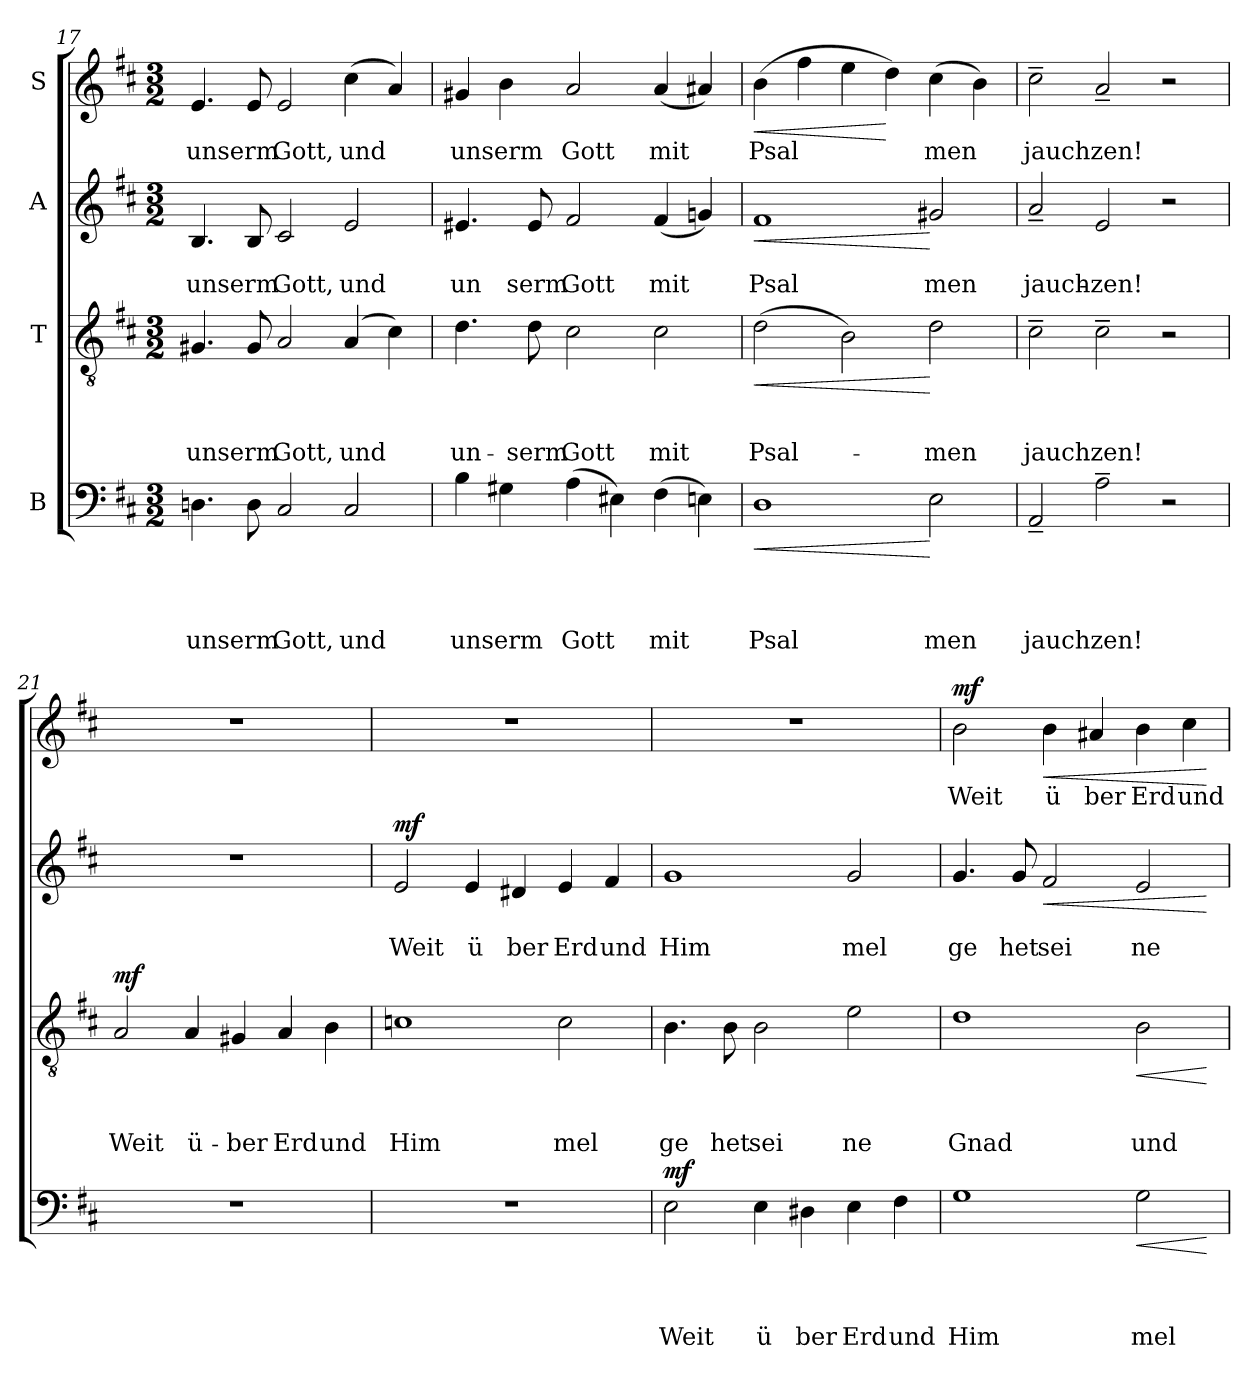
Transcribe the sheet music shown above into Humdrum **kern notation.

**kern	**text	**text	**text	**text	**dynam	**kern	**text	**text	**text	**dynam	**kern	**text	**text	**dynam	**kern	**text	**dynam
*part4	*part4	*part4	*part4	*part4	*part4	*part3	*part3	*part3	*part3	*part3	*part2	*part2	*part2	*part2	*part1	*part1	*part1
*staff4	*staff4	*staff4	*staff4	*staff4	*staff4	*staff3	*staff3	*staff3	*staff3	*staff3	*staff2	*staff2	*staff2	*staff2	*staff1	*staff1	*staff1
*I"B	*	*	*	*	*	*I"T	*	*	*	*	*I"A	*	*	*	*I"S	*	*
*clefF4	*	*	*	*	*	*clefGv2	*	*	*	*	*clefG2	*	*	*	*clefG2	*	*
*k[f#c#]	*	*	*	*	*	*k[f#c#]	*	*	*	*	*k[f#c#]	*	*	*	*k[f#c#]	*	*
*D:	*	*	*	*	*	*D:	*	*	*	*	*D:	*	*	*	*D:	*	*
*M3/2	*	*	*	*	*	*M3/2	*	*	*	*	*M3/2	*	*	*	*M3/2	*	*
=17	=17	=17	=17	=17	=17	=17	=17	=17	=17	=17	=17	=17	=17	=17	=17	=17	=17
!	!	!	!	!LO:LY:b	!	!	!	!	!LO:LY:b	!	!	!	!LO:LY:b	!	!	!LO:LY:b	!
4.Dn\	.	.	.	unserm	.	4.G#X/	.	.	unserm	.	4.B/	.	unserm	.	4.e/	unserm	.
8D\	.	.	.	.	.	8G#/	.	.	.	.	8B/	.	.	.	8e/	.	.
!	!	!	!	!LO:LY:b	!	!	!	!	!LO:LY:b	!	!	!	!LO:LY:b	!	!	!LO:LY:b	!
2C#/	.	.	.	Gott,	.	2A/	.	.	Gott,	.	2c#/	.	Gott,	.	2e/	Gott,	.
!	!	!	!	!LO:LY:b	!	!	!	!	!LO:LY:b	!	!	!	!LO:LY:b	!	!	!LO:LY:b	!
2C#/	.	.	.	und	.	(4A/	.	.	und	.	2e/	.	und	.	(>4cc#\	und	.
.	.	.	.	.	.	4c#\)	.	.	.	.	.	.	.	.	4a/)	.	.
!!LO:PB:g=z
=18	=18	=18	=18	=18	=18	=18	=18	=18	=18	=18	=18	=18	=18	=18	=18	=18	=18
!	!	!	!	!LO:LY:b	!	!	!	!	!LO:LY:b	!	!	!	!LO:LY:b	!	!	!LO:LY:b	!
4B\	.	.	.	unserm	.	4.d\	.	.	un-	.	4.e#X/	.	un	.	4g#X/	unserm	.
4G#X\	.	.	.	.	.	.	.	.	.	.	.	.	.	.	4b\	.	.
!	!	!	!	!	!	!	!	!	!LO:LY:b	!	!	!	!LO:LY:b	!	!	!	!
.	.	.	.	.	.	8d\	.	.	-serm	.	8e#/	.	serm	.	.	.	.
!	!	!	!	!LO:LY:b	!	!	!	!	!LO:LY:b	!	!	!	!LO:LY:b	!	!	!LO:LY:b	!
(>4A\	.	.	.	Gott	.	2c#\	.	.	Gott	.	2f#/	.	Gott	.	2a/	Gott	.
4E#X\)	.	.	.	.	.	.	.	.	.	.	.	.	.	.	.	.	.
!	!	!	!	!LO:LY:b	!	!	!	!	!LO:LY:b	!	!	!	!LO:LY:b	!	!	!LO:LY:b	!
(>4F#\	.	.	.	mit	.	2c#\	.	.	mit	.	(<4f#/	.	mit	.	(<4a/	mit	.
4En\)	.	.	.	.	.	.	.	.	.	.	4gn/)	.	.	.	4a#X/)	.	.
=19	=19	=19	=19	=19	=19	=19	=19	=19	=19	=19	=19	=19	=19	=19	=19	=19	=19
!	!	!	!	!LO:LY:b	!LO:HP:b	!	!	!	!LO:LY:b	!LO:HP:b	!	!	!LO:LY:b	!LO:HP:b	!	!LO:LY:b	!LO:HP:b
1D	.	.	.	Psal	<	(>2d\	.	.	Psal-	<	1f#	.	Psal	<	(>4b\	Psal	<
.	.	.	.	.	.	.	.	.	.	.	.	.	.	.	4ff#\	.	.
.	.	.	.	.	.	2B\)	.	.	.	.	.	.	.	.	4ee\	.	.
.	.	.	.	.	.	.	.	.	.	.	.	.	.	.	4dd\)	.	[
!	!	!	!	!LO:LY:b	!	!	!	!	!LO:LY:b	!	!	!	!LO:LY:b	!	!	!LO:LY:b	!
2E\	.	.	.	men	[	2d\	.	.	-men	[	2g#X/	.	men	[	(>4cc#\	men	.
.	.	.	.	.	.	.	.	.	.	.	.	.	.	.	4b\)	.	.
=20	=20	=20	=20	=20	=20	=20	=20	=20	=20	=20	=20	=20	=20	=20	=20	=20	=20
!	!	!	!	!LO:LY:b	!	!	!	!	!LO:LY:b	!	!	!	!LO:LY:b	!	!	!LO:LY:b	!
2AA~</	.	.	.	jauch	.	2c#~>\	.	.	jauch	.	2a~</	.	jauch-	.	2cc#~>\	jauch	.
!	!	!	!	!LO:LY:b	!	!	!	!	!LO:LY:b	!	!	!	!LO:LY:b	!	!	!LO:LY:b	!
2A~>\	.	.	.	zen!	.	2c#~>\	.	.	zen!	.	2e/	.	-zen!	.	2a~</	zen!	.
2r	.	.	.	.	.	2r	.	.	.	.	2r	.	.	.	2r	.	.
=21	=21	=21	=21	=21	=21	=21	=21	=21	=21	=21	=21	=21	=21	=21	=21	=21	=21
!LO:N:vis=1	!	!	!	!	!	!	!	!	!LO:LY:b	!LO:DY:a	!LO:N:vis=1	!	!	!	!LO:N:vis=1	!	!
1.r	.	.	.	.	.	2A/	.	.	Weit	mf	1.r	.	.	.	1.r	.	.
!	!	!	!	!	!	!	!	!	!LO:LY:b	!	!	!	!	!	!	!	!
.	.	.	.	.	.	4A/	.	.	ü-	.	.	.	.	.	.	.	.
!	!	!	!	!	!	!	!	!	!LO:LY:b	!	!	!	!	!	!	!	!
.	.	.	.	.	.	4G#X/	.	.	-ber	.	.	.	.	.	.	.	.
!	!	!	!	!	!	!	!	!	!LO:LY:b	!	!	!	!	!	!	!	!
.	.	.	.	.	.	4A/	.	.	Erd	.	.	.	.	.	.	.	.
!	!	!	!	!	!	!	!	!	!LO:LY:b	!	!	!	!	!	!	!	!
.	.	.	.	.	.	4B\	.	.	und	.	.	.	.	.	.	.	.
!!LO:LB:g=z
=22	=22	=22	=22	=22	=22	=22	=22	=22	=22	=22	=22	=22	=22	=22	=22	=22	=22
!LO:N:vis=1	!	!	!	!	!	!	!	!	!LO:LY:b	!	!	!	!LO:LY:b	!LO:DY:a	!LO:N:vis=1	!	!
1.r	.	.	.	.	.	1cn	.	.	Him	.	2e/	.	Weit	mf	1.r	.	.
!	!	!	!	!	!	!	!	!	!	!	!	!	!LO:LY:b	!	!	!	!
.	.	.	.	.	.	.	.	.	.	.	4e/	.	ü	.	.	.	.
!	!	!	!	!	!	!	!	!	!	!	!	!	!LO:LY:b	!	!	!	!
.	.	.	.	.	.	.	.	.	.	.	4d#X/	.	ber	.	.	.	.
!	!	!	!	!	!	!	!	!	!LO:LY:b	!	!	!	!LO:LY:b	!	!	!	!
.	.	.	.	.	.	2c\	.	.	mel	.	4e/	.	Erd	.	.	.	.
!	!	!	!	!	!	!	!	!	!	!	!	!	!LO:LY:b	!	!	!	!
.	.	.	.	.	.	.	.	.	.	.	4f#/	.	und	.	.	.	.
=23	=23	=23	=23	=23	=23	=23	=23	=23	=23	=23	=23	=23	=23	=23	=23	=23	=23
!	!	!	!	!LO:LY:b	!LO:DY:a	!	!	!	!LO:LY:b	!	!	!	!LO:LY:b	!	!LO:N:vis=1	!	!
2E\	.	.	.	Weit	mf	4.B\	.	.	ge	.	1g	.	Him	.	1.r	.	.
!	!	!	!	!	!	!	!	!	!LO:LY:b	!	!	!	!	!	!	!	!
.	.	.	.	.	.	8B\	.	.	het	.	.	.	.	.	.	.	.
!	!	!	!	!LO:LY:b	!	!	!	!	!LO:LY:b	!	!	!	!	!	!	!	!
4E\	.	.	.	ü	.	2B\	.	.	sei	.	.	.	.	.	.	.	.
!	!	!	!	!LO:LY:b	!	!	!	!	!	!	!	!	!	!	!	!	!
4D#X\	.	.	.	ber	.	.	.	.	.	.	.	.	.	.	.	.	.
!	!	!	!	!LO:LY:b	!	!	!	!	!LO:LY:b	!	!	!	!LO:LY:b	!	!	!	!
4E\	.	.	.	Erd	.	2e\	.	.	ne	.	2g/	.	mel	.	.	.	.
!	!	!	!	!LO:LY:b	!	!	!	!	!	!	!	!	!	!	!	!	!
4F#\	.	.	.	und	.	.	.	.	.	.	.	.	.	.	.	.	.
=24	=24	=24	=24	=24	=24	=24	=24	=24	=24	=24	=24	=24	=24	=24	=24	=24	=24
!	!	!	!	!LO:LY:b	!	!	!	!	!LO:LY:b	!	!	!	!LO:LY:b	!	!	!LO:LY:b	!LO:DY:a
1G	.	.	.	Him	.	1d	.	.	Gnad	.	4.g/	.	ge	.	2b\	Weit	mf
!	!	!	!	!	!	!	!	!	!	!	!	!	!LO:LY:b	!	!	!	!
.	.	.	.	.	.	.	.	.	.	.	8g/	.	het	.	.	.	.
!	!	!	!	!	!	!	!	!	!	!	!	!	!LO:LY:b	!LO:HP:b	!	!LO:LY:b	!LO:HP:b
.	.	.	.	.	.	.	.	.	.	.	2f#/	.	sei	<	4b\	ü	<
!	!	!	!	!	!	!	!	!	!	!	!	!	!	!	!	!LO:LY:b	!
.	.	.	.	.	.	.	.	.	.	.	.	.	.	.	4a#X/	ber	.
!	!	!	!	!LO:LY:b	!LO:HP:b	!	!	!	!LO:LY:b	!LO:HP:b	!	!	!LO:LY:b	!	!	!LO:LY:b	!
2G\	.	.	.	mel	<	2B\	.	.	und	<	2e/	.	ne	.	4b\	Erd	.
!	!	!	!	!	!	!	!	!	!	!	!	!	!	!	!	!LO:LY:b	!
.	.	.	.	.	.	.	.	.	.	.	.	.	.	.	4cc#\	und	.
.	.	.	.	.	[	.	.	.	.	[	.	.	.	[	.	.	[
=	=	=	=	=	=	=	=	=	=	=	=	=	=	=	=	=	=
*-	*-	*-	*-	*-	*-	*-	*-	*-	*-	*-	*-	*-	*-	*-	*-	*-	*-
